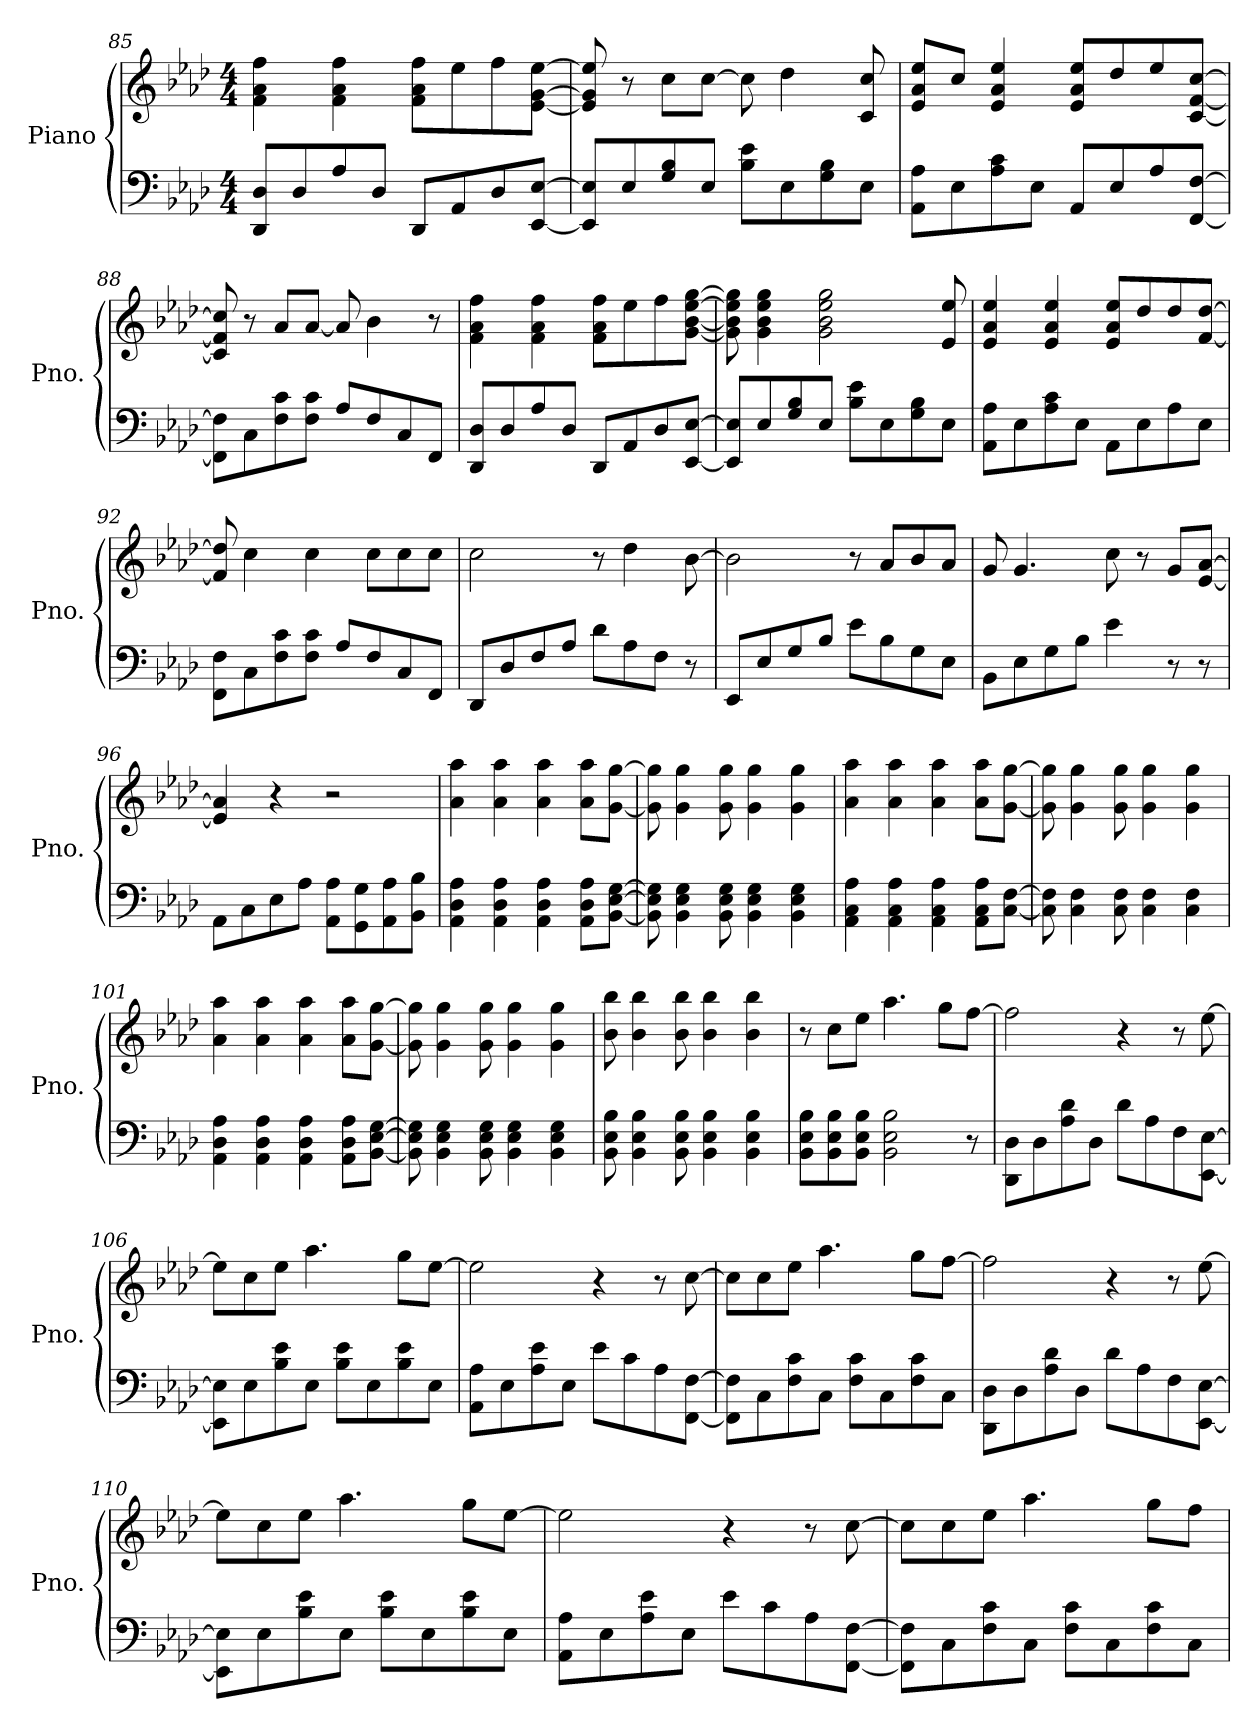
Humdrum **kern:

**kern	**kern
*part1	*part1
*staff2	*staff1
*I"Piano	*
*I'Pno.	*
!!LO:LB:g=z
*clefF4	*clefG2
*k[b-e-a-d-]	*k[b-e-a-d-]
*M4/4	*M4/4
=85	=85
8DD-/ 8D-/L	4f\ 4a-\ 4ff\
8D-/	.
8A-/	4f\ 4a-\ 4ff\
8D-/J	.
8DD-/L	8f\ 8a-\ 8ff\L
8AA-/	8ee-\
8D-/	8ff\
[8EE-/ [8E-/J	[8e-\ [8g\ [8ee-\J
=86	=86
8EE-/] 8E-/]L	8e-/] 8g/] 8ee-/]
8E-/	8r
8G/ 8B-/	8cc\L
8E-/J	[8cc\J
8B-\ 8e-\L	8cc\]
8E-\	4dd-\
8G\ 8B-\	.
8E-\J	8c/ 8cc/
=87	=87
8AA-\ 8A-\L	8e-/ 8a-/ 8ee-/L
8E-\	8cc/J
8A-\ 8c\	4e-/ 4a-/ 4ee-/
8E-\J	.
8AA-/L	8e-/ 8a-/ 8ee-/L
8E-/	8dd-/
8A-/	8ee-/
[8FF/ [8F/J	[8c/ [8f/ [8cc/J
=88	=88
8FF\] 8F\]L	8c/] 8f/] 8cc/]
8C\	8r
8F\ 8c\	8a-/L
8F\ 8c\J	[8a-/J
8A-/L	8a-/]
8F/	4b-\
8C/	.
8FF/J	8r
=89	=89
8DD-/ 8D-/L	4f\ 4a-\ 4ff\
8D-/	.
8A-/	4f\ 4a-\ 4ff\
8D-/J	.
8DD-/L	8f\ 8a-\ 8ff\L
8AA-/	8ee-\
8D-/	8ff\
[8EE-/ [8E-/J	[8g\ [8b-\ [8ee-\ [8gg\J
!!LO:PB:g=z
=90	=90
8EE-/] 8E-/]L	8g\] 8b-\] 8ee-\] 8gg\]
8E-/	4g\ 4b-\ 4ee-\ 4gg\
8G/ 8B-/	.
8E-/J	2g\ 2b-\ 2ee-\ 2gg\
8B-\ 8e-\L	.
8E-\	.
8G\ 8B-\	.
8E-\J	8e-/ 8ee-/
=91	=91
8AA-\ 8A-\L	4e-/ 4a-/ 4ee-/
8E-\	.
8A-\ 8c\	4e-/ 4a-/ 4ee-/
8E-\J	.
8AA-\L	8e-/ 8a-/ 8ee-/L
8E-\	8dd-/
8A-\	8dd-/
8E-\J	[8f/ [8dd-/J
=92	=92
8FF\ 8F\L	8f/] 8dd-/]
8C\	4cc\
8F\ 8c\	.
8F\ 8c\J	4cc\
8A-/L	.
8F/	8cc\L
8C/	8cc\
8FF/J	8cc\J
=93	=93
8DD-/L	2cc\
8D-/	.
8F/	.
8A-/J	.
8d-\L	8r
8A-\	4dd-\
8F\J	.
8r	[8b-\
=94	=94
8EE-/L	2b-\]
8E-/	.
8G/	.
8B-/J	.
8e-\L	8r
8B-\	8a-/L
8G\	8b-/
8E-\J	8a-/J
!!LO:LB:g=z
=95	=95
8BB-\L	8g/
8E-\	4.g/
8G\	.
8B-\J	.
4e-\	8cc\
.	8r
8r	8g/L
8r	[8e-/ [8a-/J
=96	=96
8AA-\L	4e-/] 4a-/]
8C\	.
8E-\	4r
8A-\J	.
8AA-\ 8A-\L	2r
8GG\ 8G\	.
8AA-\ 8A-\	.
8BB-\ 8B-\J	.
=97	=97
4AA-\ 4D-\ 4A-\	4a-\ 4aa-\
4AA-\ 4D-\ 4A-\	4a-\ 4aa-\
4AA-\ 4D-\ 4A-\	4a-\ 4aa-\
8AA-\ 8D-\ 8A-\L	8a-\ 8aa-\L
[8BB-\ [8E-\ [8G\J	[8g\ [8gg\J
=98	=98
8BB-\] 8E-\] 8G\]	8g\] 8gg\]
4BB-\ 4E-\ 4G\	4g\ 4gg\
8BB-\ 8E-\ 8G\	8g\ 8gg\
4BB-\ 4E-\ 4G\	4g\ 4gg\
4BB-\ 4E-\ 4G\	4g\ 4gg\
=99	=99
4AA-\ 4C\ 4A-\	4a-\ 4aa-\
4AA-\ 4C\ 4A-\	4a-\ 4aa-\
4AA-\ 4C\ 4A-\	4a-\ 4aa-\
8AA-\ 8C\ 8A-\L	8a-\ 8aa-\L
[8C\ [8F\J	[8g\ [8gg\J
=100	=100
8C\] 8F\]	8g\] 8gg\]
4C\ 4F\	4g\ 4gg\
8C\ 8F\	8g\ 8gg\
4C\ 4F\	4g\ 4gg\
4C\ 4F\	4g\ 4gg\
!!LO:LB:g=z
=101	=101
4AA-\ 4D-\ 4A-\	4a-\ 4aa-\
4AA-\ 4D-\ 4A-\	4a-\ 4aa-\
4AA-\ 4D-\ 4A-\	4a-\ 4aa-\
8AA-\ 8D-\ 8A-\L	8a-\ 8aa-\L
[8BB-\ [8E-\ [8G\J	[8g\ [8gg\J
=102	=102
8BB-\] 8E-\] 8G\]	8g\] 8gg\]
4BB-\ 4E-\ 4G\	4g\ 4gg\
8BB-\ 8E-\ 8G\	8g\ 8gg\
4BB-\ 4E-\ 4G\	4g\ 4gg\
4BB-\ 4E-\ 4G\	4g\ 4gg\
=103	=103
8BB-\ 8E-\ 8B-\	8b-\ 8bb-\
4BB-\ 4E-\ 4B-\	4b-\ 4bb-\
8BB-\ 8E-\ 8B-\	8b-\ 8bb-\
4BB-\ 4E-\ 4B-\	4b-\ 4bb-\
4BB-\ 4E-\ 4B-\	4b-\ 4bb-\
=104	=104
8BB-\ 8E-\ 8B-\L	8r
8BB-\ 8E-\ 8B-\	8cc\L
8BB-\ 8E-\ 8B-\J	8ee-\J
2BB-\ 2E-\ 2B-\	4.aa-\
.	8gg\L
8r	[8ff\J
=105	=105
8DD-\ 8D-\L	2ff\]
8D-\	.
8A-\ 8d-\	.
8D-\J	.
8d-\L	4r
8A-\	.
8F\	8r
[8EE-\ [8E-\J	[8ee-\
=106	=106
8EE-\] 8E-\]L	8ee-\L]
8E-\	8cc\
8B-\ 8e-\	8ee-\J
8E-\J	4.aa-\
8B-\ 8e-\L	.
8E-\	.
8B-\ 8e-\	8gg\L
8E-\J	[8ee-\J
!!LO:LB:g=z
=107	=107
8AA-\ 8A-\L	2ee-\]
8E-\	.
8A-\ 8e-\	.
8E-\J	.
8e-\L	4r
8c\	.
8A-\	8r
[8FF\ [8F\J	[8cc\
=108	=108
8FF\] 8F\]L	8cc\L]
8C\	8cc\
8F\ 8c\	8ee-\J
8C\J	4.aa-\
8F\ 8c\L	.
8C\	.
8F\ 8c\	8gg\L
8C\J	[8ff\J
=109	=109
8DD-\ 8D-\L	2ff\]
8D-\	.
8A-\ 8d-\	.
8D-\J	.
8d-\L	4r
8A-\	.
8F\	8r
[8EE-\ [8E-\J	[8ee-\
=110	=110
8EE-\] 8E-\]L	8ee-\L]
8E-\	8cc\
8B-\ 8e-\	8ee-\J
8E-\J	4.aa-\
8B-\ 8e-\L	.
8E-\	.
8B-\ 8e-\	8gg\L
8E-\J	[8ee-\J
=111	=111
8AA-\ 8A-\L	2ee-\]
8E-\	.
8A-\ 8e-\	.
8E-\J	.
8e-\L	4r
8c\	.
8A-\	8r
[8FF\ [8F\J	[8cc\
!!LO:LB:g=z
=112	=112
8FF\] 8F\]L	8cc\L]
8C\	8cc\
8F\ 8c\	8ee-\J
8C\J	4.aa-\
8F\ 8c\L	.
8C\	.
8F\ 8c\	8gg\L
8C\J	8ff\J
=	=
*-	*-
